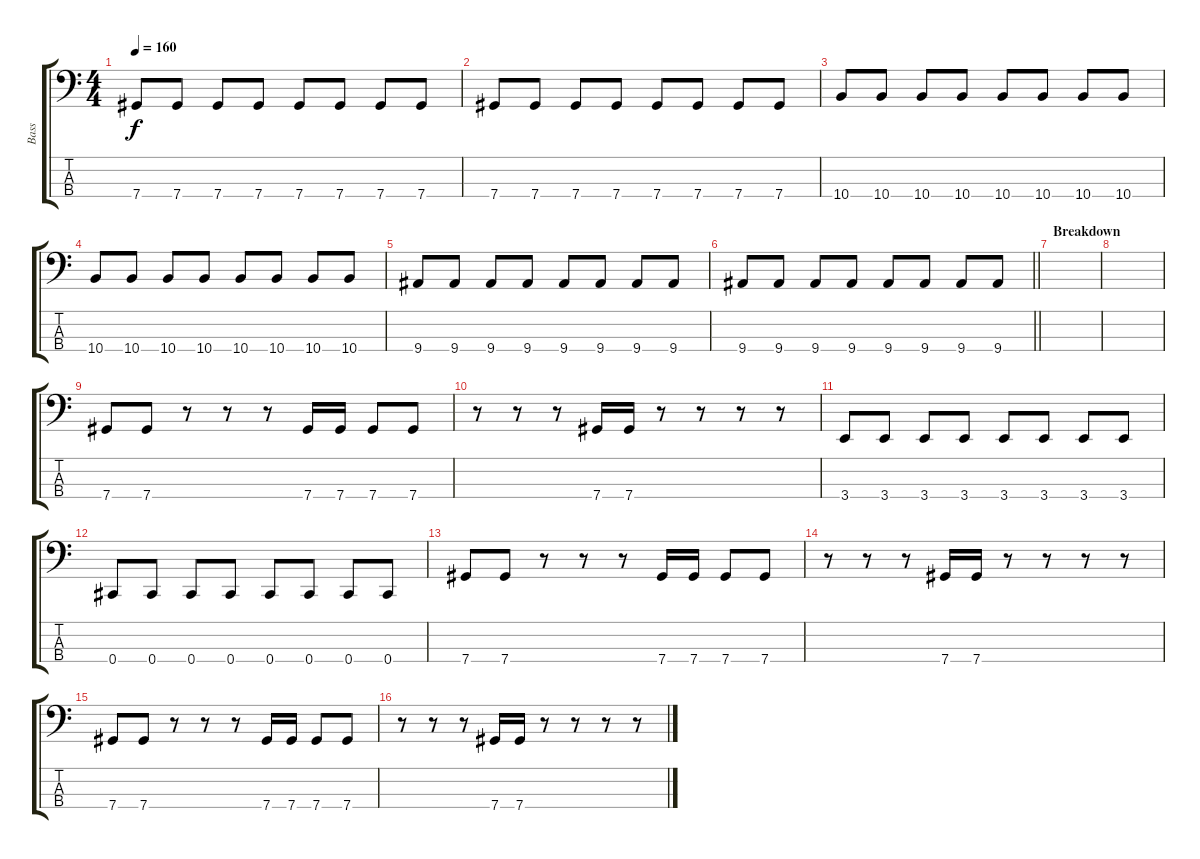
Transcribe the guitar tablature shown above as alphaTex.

\track ("Bass" "Bass") {instrument electricbasspick}
\staff {score tabs}
\tuning (Gb2 Db2 Ab1 Db1) {hide}
\ts (4 4)
\tempo 160
\clef f4
\ks c
7.4.8{dy f} 7.4.8 7.4.8 7.4.8 7.4.8 7.4.8 7.4.8 7.4.8 |
7.4.8 7.4.8 7.4.8 7.4.8 7.4.8 7.4.8 7.4.8 7.4.8 |
10.4.8 10.4.8 10.4.8 10.4.8 10.4.8 10.4.8 10.4.8 10.4.8 |
10.4.8 10.4.8 10.4.8 10.4.8 10.4.8 10.4.8 10.4.8 10.4.8 |
9.4.8 9.4.8 9.4.8 9.4.8 9.4.8 9.4.8 9.4.8 9.4.8 |
\barLineRight lightlight
9.4.8 9.4.8 9.4.8 9.4.8 9.4.8 9.4.8 9.4.8 9.4.8 |
\section ("" "Breakdown")
|
|
7.4.8 7.4.8 r.8 r.8 r.8 7.4.16 7.4.16 7.4.8 7.4.8 |
r.8 r.8 r.8 7.4.16 7.4.16 r.8 r.8 r.8 r.8 |
3.4.8 3.4.8 3.4.8 3.4.8 3.4.8 3.4.8 3.4.8 3.4.8 |
0.4.8 0.4.8 0.4.8 0.4.8 0.4.8 0.4.8 0.4.8 0.4.8 |
7.4.8 7.4.8 r.8 r.8 r.8 7.4.16 7.4.16 7.4.8 7.4.8 |
r.8 r.8 r.8 7.4.16 7.4.16 r.8 r.8 r.8 r.8 |
7.4.8 7.4.8 r.8 r.8 r.8 7.4.16 7.4.16 7.4.8 7.4.8 |
r.8 r.8 r.8 7.4.16 7.4.16 r.8 r.8 r.8 r.8
